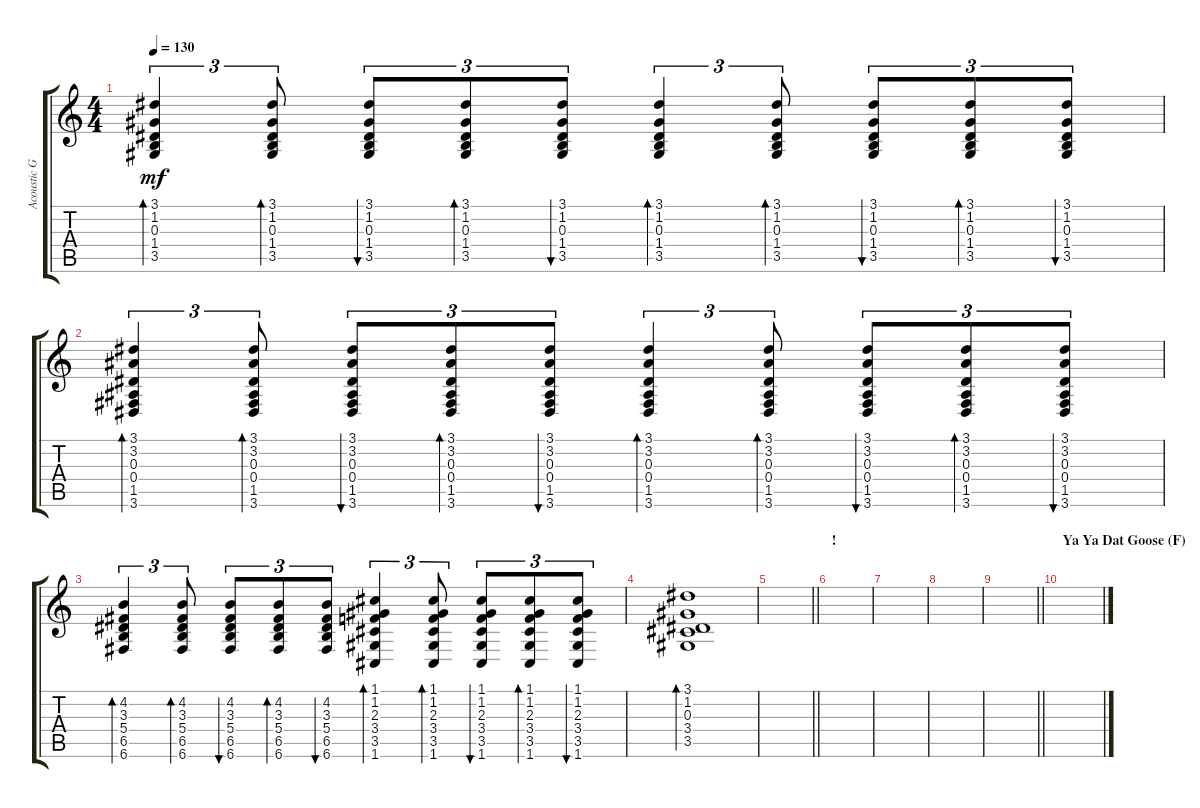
\track ("Acoustic Guitar" "Acoustic G") {instrument acousticguitarsteel}
\staff {score tabs}
\tuning (C4 G3 Eb3 Bb2 F2 C2) {hide}
\ts (4 4)
\tempo 130
\clef g2
\ks c
(3.1 1.2 0.3 1.4 3.5).4{tu (3 2) bd 60 dy mf} (3.1 1.2 0.3 1.4 3.5).8{tu (3 2) bd 60} (3.1 1.2 0.3 1.4 3.5).8{tu (3 2) bu 60} (3.1 1.2 0.3 1.4 3.5).8{tu (3 2) bd 60} (3.1 1.2 0.3 1.4 3.5).8{tu (3 2) bu 60} (3.1 1.2 0.3 1.4 3.5).4{tu (3 2) bd 60} (3.1 1.2 0.3 1.4 3.5).8{tu (3 2) bd 60} (3.1 1.2 0.3 1.4 3.5).8{tu (3 2) bu 60} (3.1 1.2 0.3 1.4 3.5).8{tu (3 2) bd 60} (3.1 1.2 0.3 1.4 3.5).8{tu (3 2) bu 60} |
(3.1 3.2 0.3 0.4 1.5 3.6).4{tu (3 2) bd 60} (3.1 3.2 0.3 0.4 1.5 3.6).8{tu (3 2) bd 60} (3.1 3.2 0.3 0.4 1.5 3.6).8{tu (3 2) bu 60} (3.1 3.2 0.3 0.4 1.5 3.6).8{tu (3 2) bd 60} (3.1 3.2 0.3 0.4 1.5 3.6).8{tu (3 2) bu 60} (3.1 3.2 0.3 0.4 1.5 3.6).4{tu (3 2) bd 60} (3.1 3.2 0.3 0.4 1.5 3.6).8{tu (3 2) bd 60} (3.1 3.2 0.3 0.4 1.5 3.6).8{tu (3 2) bu 60} (3.1 3.2 0.3 0.4 1.5 3.6).8{tu (3 2) bd 60} (3.1 3.2 0.3 0.4 1.5 3.6).8{tu (3 2) bu 60} |
(4.2 3.3 5.4 6.5 6.6).4{tu (3 2) bd 60} (4.2 3.3 5.4 6.5 6.6).8{tu (3 2) bd 60} (4.2 3.3 5.4 6.5 6.6).8{tu (3 2) bu 60} (4.2 3.3 5.4 6.5 6.6).8{tu (3 2) bd 60} (4.2 3.3 5.4 6.5 6.6).8{tu (3 2) bu 60} (1.1 1.2 2.3 3.4 3.5 1.6).4{tu (3 2) bd 60} (1.1 1.2 2.3 3.4 3.5 1.6).8{tu (3 2) bd 60} (1.1 1.2 2.3 3.4 3.5 1.6).8{tu (3 2) bu 60} (1.1 1.2 2.3 3.4 3.5 1.6).8{tu (3 2) bd 60} (1.1 1.2 2.3 3.4 3.5 1.6).8{tu (3 2) bu 60} |
(3.1 1.2 0.3 3.4 3.5).1{bd 60} |
\barLineRight lightlight
|
\section ("" "!")
|
|
|
\barLineRight lightlight
|
\section ("" "Ya Ya Dat Goose (F)")
